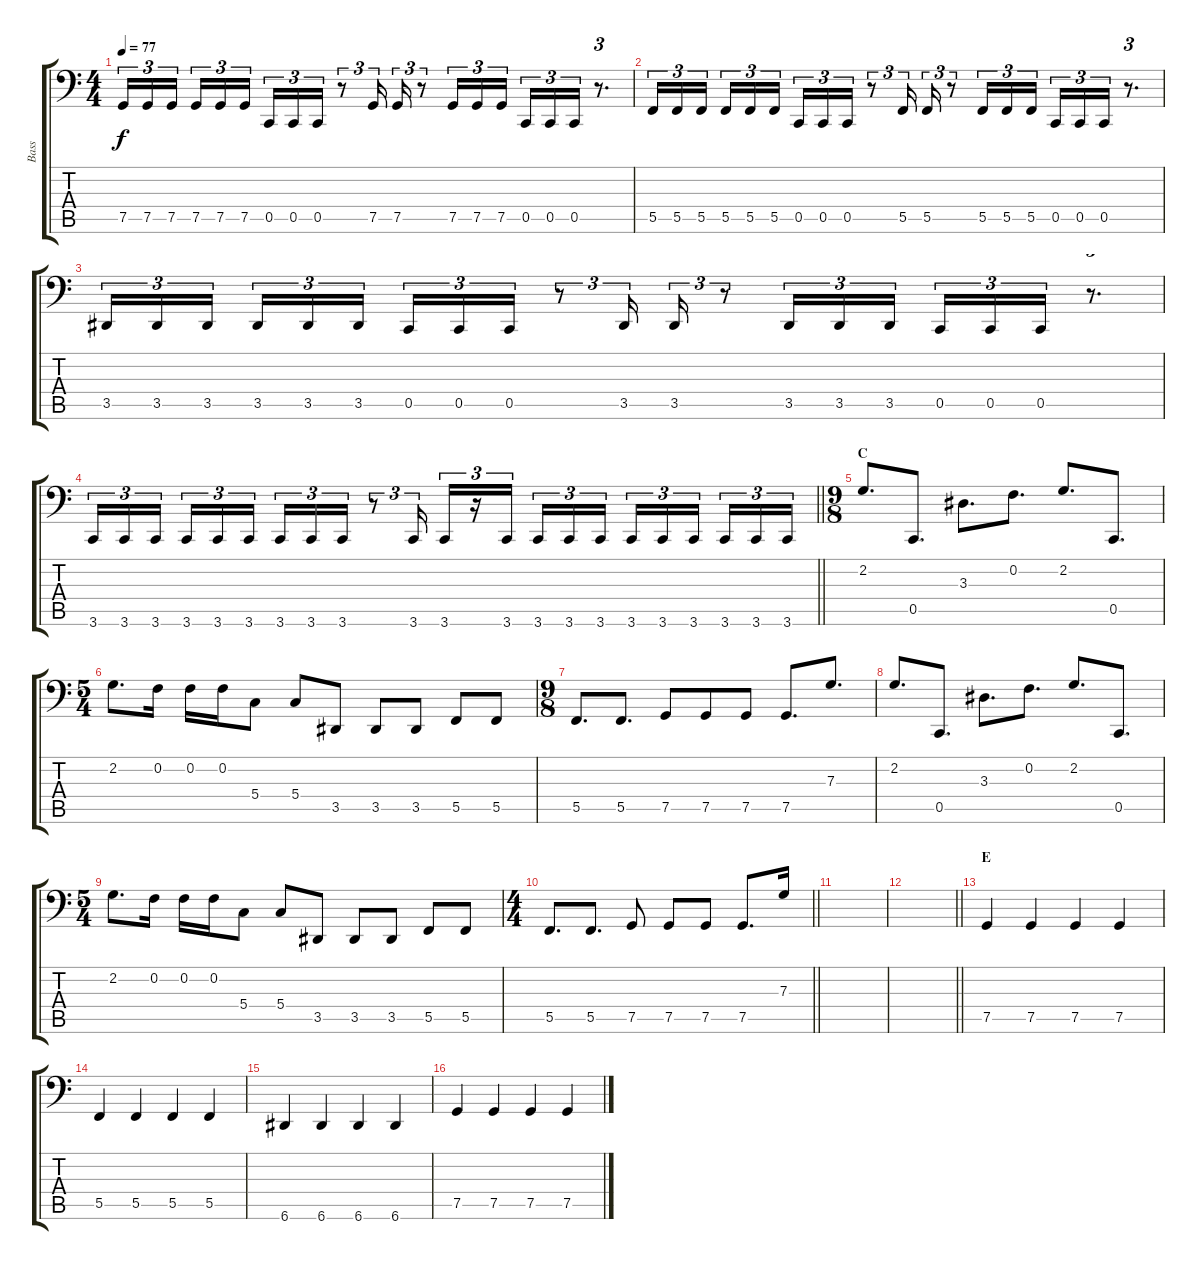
\track ("Bass" "Bass") {instrument electricbasspick}
\staff {score tabs}
\tuning (Bb2 F2 C2 G1 C1 A0) {hide}
\ts (4 4)
\tempo 77
\clef f4
\ks c
7.5.16{tu (3 2) dy f} 7.5.16{tu (3 2)} 7.5.16{tu (3 2) beam splitsecondary} 7.5.16{tu (3 2)} 7.5.16{tu (3 2)} 7.5.16{tu (3 2)} 0.5.16{tu (3 2)} 0.5.16{tu (3 2)} 0.5.16{tu (3 2)} r.8{tu (3 2)} 7.5.16{tu (3 2)} 7.5.16{tu (3 2)} r.8{tu (3 2)} 7.5.16{tu (3 2)} 7.5.16{tu (3 2)} 7.5.16{tu (3 2)} 0.5.16{tu (3 2)} 0.5.16{tu (3 2)} 0.5.16{tu (3 2)} r.8{d tu (3 2)} |
5.5.16{tu (3 2)} 5.5.16{tu (3 2)} 5.5.16{tu (3 2) beam splitsecondary} 5.5.16{tu (3 2)} 5.5.16{tu (3 2)} 5.5.16{tu (3 2)} 0.5.16{tu (3 2)} 0.5.16{tu (3 2)} 0.5.16{tu (3 2)} r.8{tu (3 2)} 5.5.16{tu (3 2)} 5.5.16{tu (3 2)} r.8{tu (3 2)} 5.5.16{tu (3 2)} 5.5.16{tu (3 2)} 5.5.16{tu (3 2)} 0.5.16{tu (3 2)} 0.5.16{tu (3 2)} 0.5.16{tu (3 2)} r.8{d tu (3 2)} |
3.5.16{tu (3 2)} 3.5.16{tu (3 2)} 3.5.16{tu (3 2) beam splitsecondary} 3.5.16{tu (3 2)} 3.5.16{tu (3 2)} 3.5.16{tu (3 2)} 0.5.16{tu (3 2)} 0.5.16{tu (3 2)} 0.5.16{tu (3 2)} r.8{tu (3 2)} 3.5.16{tu (3 2)} 3.5.16{tu (3 2)} r.8{tu (3 2)} 3.5.16{tu (3 2)} 3.5.16{tu (3 2)} 3.5.16{tu (3 2)} 0.5.16{tu (3 2)} 0.5.16{tu (3 2)} 0.5.16{tu (3 2)} r.8{d tu (3 2)} |
\barLineRight lightlight
3.6.16{tu (3 2)} 3.6.16{tu (3 2)} 3.6.16{tu (3 2) beam splitsecondary} 3.6.16{tu (3 2)} 3.6.16{tu (3 2)} 3.6.16{tu (3 2)} 3.6.16{tu (3 2)} 3.6.16{tu (3 2)} 3.6.16{tu (3 2)} r.8{tu (3 2)} 3.6.16{tu (3 2)} 3.6.16{tu (3 2)} r.16{tu (3 2)} 3.6.16{tu (3 2) beam splitsecondary} 3.6.16{tu (3 2)} 3.6.16{tu (3 2)} 3.6.16{tu (3 2)} 3.6.16{tu (3 2)} 3.6.16{tu (3 2)} 3.6.16{tu (3 2) beam splitsecondary} 3.6.16{tu (3 2)} 3.6.16{tu (3 2)} 3.6.16{tu (3 2)} |
\ts (9 8)
\section ("" "C")
2.2.8{d} 0.5.8{d} 3.3.8{d} 0.2.8{d} 2.2.8{d} 0.5.8{d} |
\ts (5 4)
2.2.8{d} 0.2.16 0.2.16 0.2.16 5.4.8 5.4.8 3.5.8 3.5.8 3.5.8 5.5.8 5.5.8 |
\ts (9 8)
5.5.8{d} 5.5.8{d} 7.5.8 7.5.8 7.5.8 7.5.8{d} 7.3.8{d} |
2.2.8{d} 0.5.8{d} 3.3.8{d} 0.2.8{d} 2.2.8{d} 0.5.8{d} |
\ts (5 4)
2.2.8{d} 0.2.16 0.2.16 0.2.16 5.4.8 5.4.8 3.5.8 3.5.8 3.5.8 5.5.8 5.5.8 |
\ts (4 4)
\barLineRight lightlight
5.5.8{d} 5.5.8{d} 7.5.8 7.5.8 7.5.8 7.5.8{d} 7.3.16 |
|
\barLineRight lightlight
|
\section ("" "E")
7.5.4 7.5.4 7.5.4 7.5.4 |
5.5.4 5.5.4 5.5.4 5.5.4 |
6.6.4 6.6.4 6.6.4 6.6.4 |
7.5.4 7.5.4 7.5.4 7.5.4
